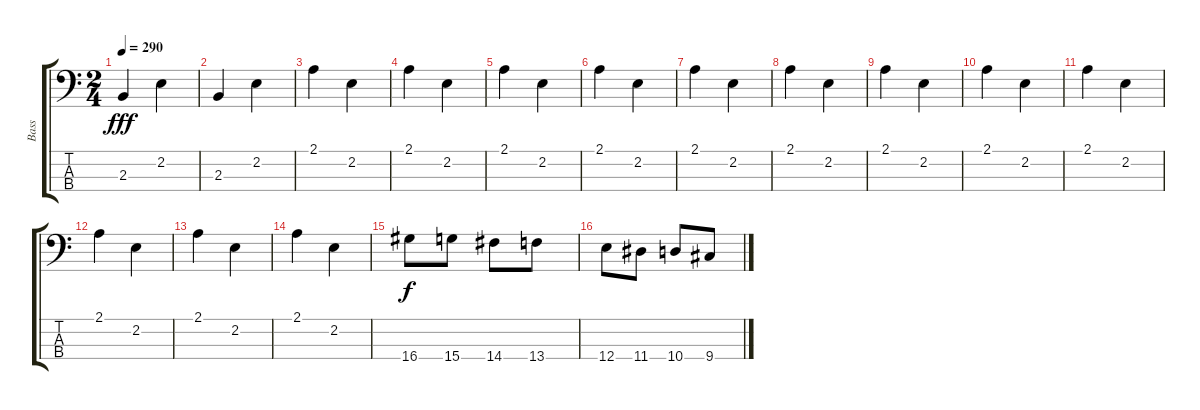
\track ("Bass" "Bass") {instrument acousticbass}
\staff {score tabs}
\tuning (G2 D2 A1 E1) {hide}
\ts (2 4)
\tempo 290
\clef f4
\ks c
2.3.4{dy fff} 2.2.4 |
2.3.4 2.2.4 |
2.1.4 2.2.4 |
2.1.4 2.2.4 |
2.1.4 2.2.4 |
2.1.4 2.2.4 |
2.1.4 2.2.4 |
2.1.4 2.2.4 |
2.1.4 2.2.4 |
2.1.4 2.2.4 |
2.1.4 2.2.4 |
2.1.4 2.2.4 |
2.1.4 2.2.4 |
2.1.4 2.2.4 |
16.4.8{dy f} 15.4.8 14.4.8 13.4.8 |
12.4.8 11.4.8 10.4.8 9.4.8
